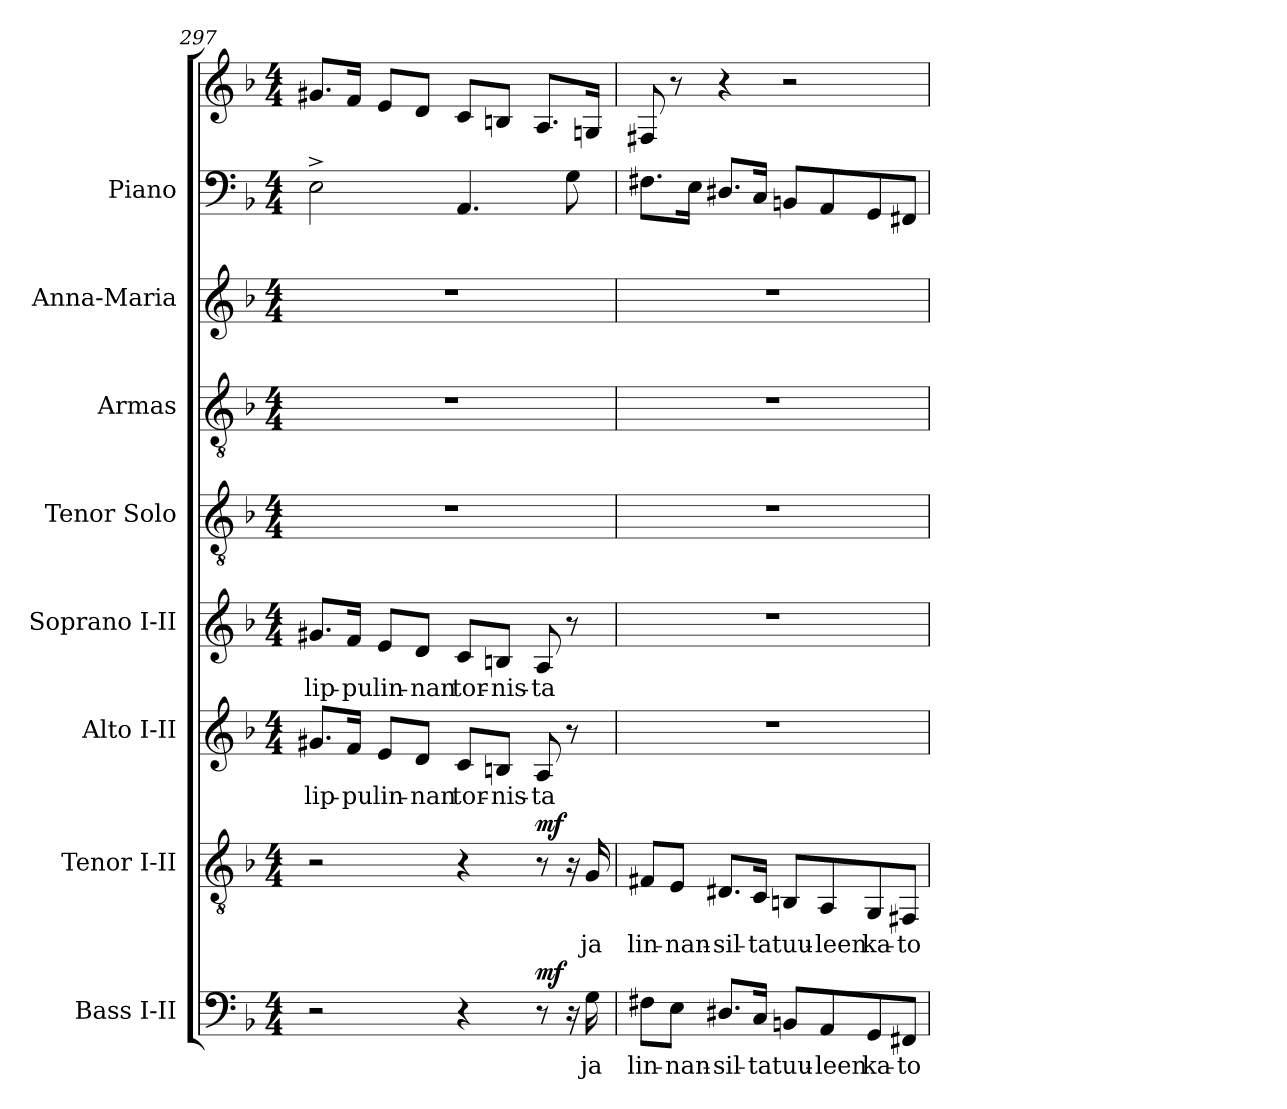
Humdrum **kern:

**kern	**text	**dynam	**kern	**text	**dynam	**kern	**text	**kern	**text	**kern	**kern	**kern	**kern	**kern
*part8	*part8	*part8	*part7	*part7	*part7	*part6	*part6	*part5	*part5	*part4	*part3	*part2	*part1	*part1
*staff9	*staff9	*staff9	*staff8	*staff8	*staff8	*staff7	*staff7	*staff6	*staff6	*staff5	*staff4	*staff3	*staff2	*staff1
*I"Bass I-II	*	*	*I"Tenor I-II	*	*	*I"Alto I-II	*	*I"Soprano I-II	*	*I"Tenor Solo	*I"Armas	*I"Anna-Maria	*I"Piano	*
*I'B.	*	*	*I'T.	*	*	*I'A.	*	*I'S.	*	*I'T. Solo	*I'Armas	*I'A-M	*I'Pno.	*
!!LO:LB:g=z
*clefF4	*	*	*clefGv2	*	*	*clefG2	*	*clefG2	*	*clefGv2	*clefGv2	*clefG2	*clefF4	*clefG2
*	*	*	*ITrd7c12	*	*	*	*	*	*	*ITrd7c12	*ITrd7c12	*	*	*
*k[b-]	*	*	*k[b-]	*	*	*k[b-]	*	*k[b-]	*	*k[b-]	*k[b-]	*k[b-]	*k[b-]	*k[b-]
*F:	*	*	*F:	*	*	*F:	*	*F:	*	*F:	*F:	*F:	*F:	*F:
*M4/4	*	*	*M4/4	*	*	*M4/4	*	*M4/4	*	*M4/4	*M4/4	*M4/4	*M4/4	*M4/4
=297	=297	=297	=297	=297	=297	=297	=297	=297	=297	=297	=297	=297	=297	=297
!	!	!	!	!	!	!	!LO:LY:b:color=#000000	!	!	!	!	!	!	!
!	!	!	!	!	!	!	!	!	!LO:LY:b:color=#000000	!	!	!	!	!
2r	.	.	2r	.	.	8.g#Xi/L	lip-	8.g#Xi/L	lip-	1r	1r	1r	2E^i\	8.g#Xi/L
!	!	!	!	!	!	!	!LO:LY:b:color=#000000	!	!	!	!	!	!	!
!	!	!	!	!	!	!	!	!	!LO:LY:b:color=#000000	!	!	!	!	!
.	.	.	.	.	.	16fi/Jk	-pu	16fi/Jk	-pu	.	.	.	.	16fi/Jk
!	!	!	!	!	!	!	!LO:LY:b:color=#000000	!	!	!	!	!	!	!
!	!	!	!	!	!	!	!	!	!LO:LY:b:color=#000000	!	!	!	!	!
.	.	.	.	.	.	8ei/L	lin-	8ei/L	lin-	.	.	.	.	8ei/L
!	!	!	!	!	!	!	!LO:LY:b:color=#000000	!	!	!	!	!	!	!
!	!	!	!	!	!	!	!	!	!LO:LY:b:color=#000000	!	!	!	!	!
.	.	.	.	.	.	8di/J	-nan	8di/J	-nan	.	.	.	.	8di/J
!	!	!	!	!	!	!	!LO:LY:b:color=#000000	!	!	!	!	!	!	!
!	!	!	!	!	!	!	!	!	!LO:LY:b:color=#000000	!	!	!	!	!
4r	.	.	4r	.	.	8ci/L	tor-	8ci/L	tor-	.	.	.	4.AAi/	8ci/L
!	!	!	!	!	!	!	!LO:LY:b:color=#000000	!	!	!	!	!	!	!
!	!	!	!	!	!	!	!	!	!LO:LY:b:color=#000000	!	!	!	!	!
.	.	.	.	.	.	8Bni/J	-nis-	8Bni/J	-nis-	.	.	.	.	8Bni/J
!	!	!	!	!	!	!	!LO:LY:b:color=#000000	!	!	!	!	!	!	!
!	!	!	!	!	!	!	!	!	!LO:LY:b:color=#000000	!	!	!	!	!
8r	.	mf	8r	.	mf	8Ai/	-ta	8Ai/	-ta	.	.	.	.	8.Ai/L
16r	.	.	16r	.	.	8r	.	8r	.	.	.	.	8Gi\	.
!	!LO:LY:b:color=#000000	!	!	!	!	!	!	!	!	!	!	!	!	!
!	!	!	!	!LO:LY:b:color=#000000	!	!	!	!	!	!	!	!	!	!
16Gi\	ja	.	16GGi/	ja	.	.	.	.	.	.	.	.	.	16Gni/Jk
=298	=298	=298	=298	=298	=298	=298	=298	=298	=298	=298	=298	=298	=298	=298
!	!LO:LY:b:color=#000000	!	!	!	!	!	!	!	!	!	!	!	!	!
!	!	!	!	!LO:LY:b:color=#000000	!	!	!	!	!	!	!	!	!	!
8F#Xi\L	lin-	.	8FF#Xi/L	lin-	.	1r	.	1r	.	1r	1r	1r	8.F#Xi\L	8F#Xi/
!	!LO:LY:b:color=#000000	!	!	!	!	!	!	!	!	!	!	!	!	!
!	!	!	!	!LO:LY:b:color=#000000	!	!	!	!	!	!	!	!	!	!
8Ei\J	-nan-	.	8EEi/J	-nan-	.	.	.	.	.	.	.	.	.	8r
.	.	.	.	.	.	.	.	.	.	.	.	.	16Ei\Jk	.
!	!LO:LY:b:color=#000000	!	!	!	!	!	!	!	!	!	!	!	!	!
!	!	!	!	!LO:LY:b:color=#000000	!	!	!	!	!	!	!	!	!	!
8.D#Xi/L	-sil-	.	8.DD#Xi/L	-sil-	.	.	.	.	.	.	.	.	8.D#Xi/L	4r
!	!LO:LY:b:color=#000000	!	!	!	!	!	!	!	!	!	!	!	!	!
!	!	!	!	!LO:LY:b:color=#000000	!	!	!	!	!	!	!	!	!	!
16Ci/Jk	-ta	.	16CCi/Jk	-ta	.	.	.	.	.	.	.	.	16Ci/Jk	.
!	!LO:LY:b:color=#000000	!	!	!	!	!	!	!	!	!	!	!	!	!
!	!	!	!	!LO:LY:b:color=#000000	!	!	!	!	!	!	!	!	!	!
8BBni/L	tuu-	.	8BBBni/L	tuu-	.	.	.	.	.	.	.	.	8BBni/L	2r
!	!LO:LY:b:color=#000000	!	!	!	!	!	!	!	!	!	!	!	!	!
!	!	!	!	!LO:LY:b:color=#000000	!	!	!	!	!	!	!	!	!	!
8AAi/	-leen	.	8AAAi/	-leen	.	.	.	.	.	.	.	.	8AAi/	.
!	!LO:LY:b:color=#000000	!	!	!	!	!	!	!	!	!	!	!	!	!
!	!	!	!	!LO:LY:b:color=#000000	!	!	!	!	!	!	!	!	!	!
8GGi/	ka-	.	8GGGi/	ka-	.	.	.	.	.	.	.	.	8GGi/	.
!	!LO:LY:b:color=#000000	!	!	!	!	!	!	!	!	!	!	!	!	!
!	!	!	!	!LO:LY:b:color=#000000	!	!	!	!	!	!	!	!	!	!
8FF#Xi/J	-to-	.	8FFF#Xi/J	-to-	.	.	.	.	.	.	.	.	8FF#Xi/J	.
=	=	=	=	=	=	=	=	=	=	=	=	=	=	=
*-	*-	*-	*-	*-	*-	*-	*-	*-	*-	*-	*-	*-	*-	*-
